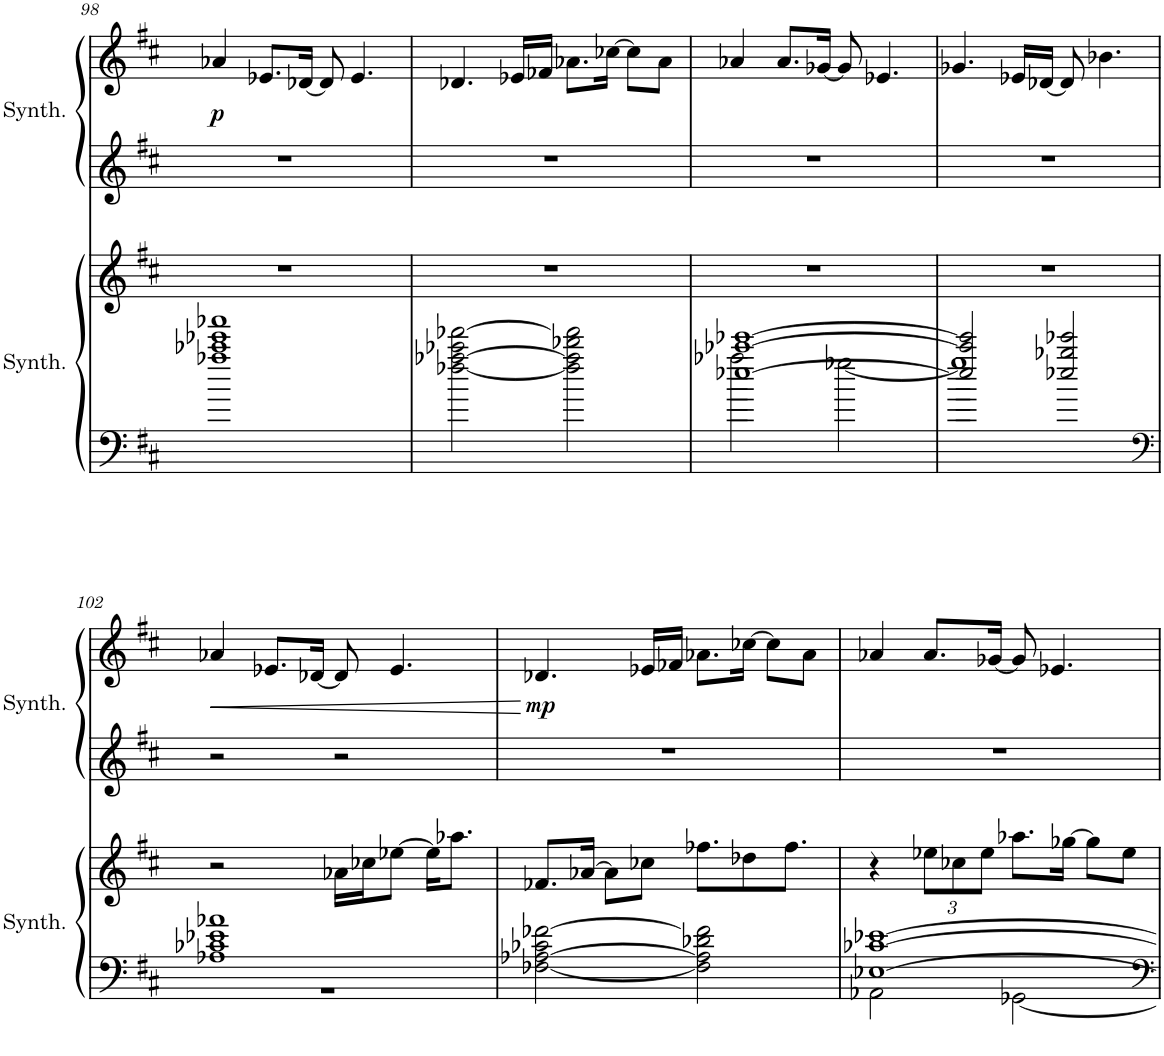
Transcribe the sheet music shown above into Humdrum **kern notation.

**kern	**kern	**kern	**kern	**dynam
*part2	*part2	*part1	*part1	*part1
*staff4	*staff3	*staff2	*staff1	*staff1/2
*I"Square Synthesizer	*	*I"Square Synthesizer	*	*
*I'Synth.	*	*I'Synth.	*	*
!!LO:PB:g=z
*clefF4	*clefG2	*clefG2	*clefG2	*
*k[f#c#]	*k[f#c#]	*k[f#c#]	*k[f#c#]	*
*M4/4	*M4/4	*M4/4	*M4/4	*
=98	=98	=98	=98	=98
!	!	!	!	!LO:DY:b
1aa-X 1ccc-X 1eee-X 1aaa-X	1r	1r	4a-X/	p
.	.	.	8.e-X/L	.
.	.	.	[16d-X/Jk	.
.	.	.	8d-/]	.
.	.	.	4.e-/	.
=99	=99	=99	=99	=99
[2ff-X\ [2aa-X\ 2ccc-X\ [2fff-X\	1r	1r	4.d-X/	.
.	.	.	16e-X/LL	.
.	.	.	16f-X/JJ	.
2ff-\] 2aa-\] 2ddd-X\ 2fff-\]	.	.	8.a-X\L	.
.	.	.	[16cc-X\Jk	.
.	.	.	8cc-\L]	.
.	.	.	8a-\J	.
=100	=100	=100	=100	=100
*^	*	*	*	*
[1ee-X [1ccc-X [1eee-X	2aa-X\	1r	1r	4a-X/	.
.	.	.	.	8.a-/L	.
.	.	.	.	[16g-X/Jk	.
.	[2gg-X\	.	.	8g-/]	.
.	.	.	.	4.e-X/	.
=101	=101	=101	=101	=101	=101
2ee-/] 2ccc-/] 2eee-/]	1gg-]	1r	1r	4.g-X/	.
.	.	.	.	16e-X/LL	.
.	.	.	.	[16d-X/JJ	.
2ee-X/ 2bb-X/ 2eee-X/	.	.	.	8d-/]	.
.	.	.	.	4.b-X\	.
!!LO:LB:g=z
=102	=102	=102	=102	=102	=102
*clefF4	*	*	*	*	*
!	!	!	!	!	!LO:HP:b
1A-X 1c-X 1e-X 1a-X	1r	2r	2r	4a-X/	<
.	.	.	.	8.e-X/L	.
.	.	.	.	[16d-X/Jk	.
.	.	16a-X\LL	2r	8d-/]	.
.	.	16cc-X\J	.	.	.
.	.	[8ee-X\J	.	4.e-/	.
.	.	16ee-\KL]	.	.	.
.	.	8.aa-X\J	.	.	.
*v	*v	*	*	*	*
.	.	.	.	[
=103	=103	=103	=103	=103
!	!	!	!	!LO:DY:b
[2F-X\ [2A-X\ 2c-X\ [2f-X\	8.f-X/L	1r	4.d-X/	mp
.	[16a-X/Jk	.	.	.
.	8a-\L]	.	.	.
.	8cc-X\J	.	16e-X/LL	.
.	.	.	16f-X/JJ	.
2F-\] 2A-\] 2d-X\ 2f-\]	8.ff-X\L	.	8.a-X\L	.
.	8dd-X\	.	[16cc-X\Jk	.
.	.	.	8cc-\L]	.
.	8.ff-\J	.	.	.
.	.	.	8a-\J	.
=104	=104	=104	=104	=104
*^	*	*	*	*
[1E-X [1c-X [1e-X	2AA-X\	4r	1r	4a-X/	.
*	*	*Xbrackettup	*	*	*
.	.	12ee-X\L	.	8.a-/L	.
.	.	12cc-X\	.	.	.
.	.	12ee-\J	.	.	.
.	.	.	.	[16g-X/Jk	.
.	[2GG-X\	8.aa-X\L	.	8g-/]	.
.	.	.	.	4.e-X/	.
.	.	[16gg-X\Jk	.	.	.
.	.	8gg-\L]	.	.	.
.	.	8ee-\J	.	.	.
*v	*v	*	*	*	*
=	=	=	=	=
*-	*-	*-	*-	*-
